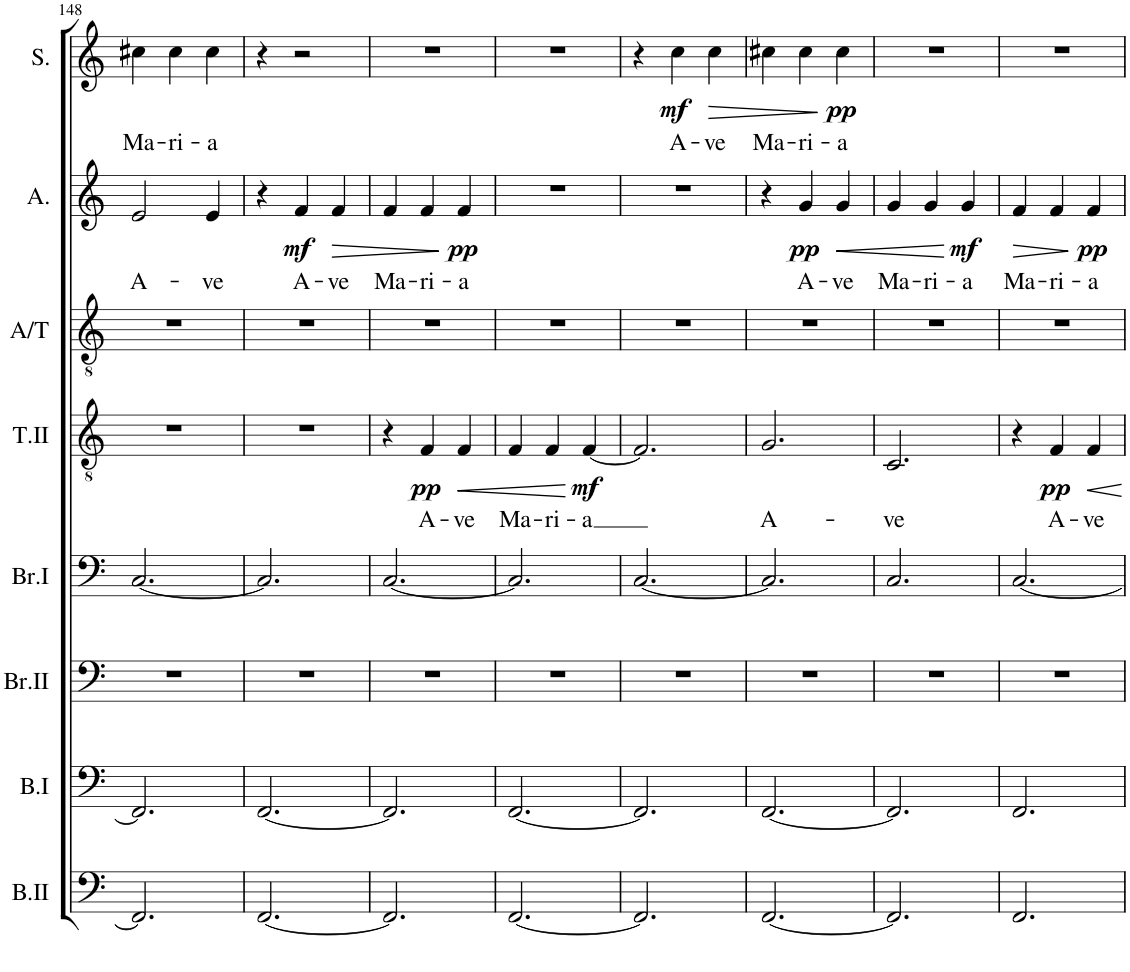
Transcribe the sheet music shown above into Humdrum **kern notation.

**kern	**kern	**kern	**kern	**kern	**text	**dynam	**kern	**kern	**text	**dynam	**kern	**text	**dynam
*part8	*part7	*part6	*part5	*part4	*part4	*part4	*part3	*part2	*part2	*part2	*part1	*part1	*part1
*staff8	*staff7	*staff6	*staff5	*staff4	*staff4	*staff4	*staff3	*staff2	*staff2	*staff2	*staff1	*staff1	*staff1
*I"Bass II	*I"Bass I	*I"Baritone II	*I"Baritone I	*I"Tenor II	*	*	*I"Altenor	*I"Alto	*	*	*I"Soprano	*	*
*I'B.II	*I'B.I	*I'Br.II	*I'Br.I	*I'T.II	*	*	*I'A/T	*I'A.	*	*	*I'S.	*	*
!!LO:PB:g=z
*clefF4	*clefF4	*clefF4	*clefF4	*clefGv2	*	*	*clefGv2	*clefG2	*	*	*clefG2	*	*
*	*	*	*	*	*	*	*Trd1c2	*	*	*	*	*	*
*k[]	*k[]	*k[]	*k[]	*k[]	*	*	*k[]	*k[]	*	*	*k[]	*	*
*M3/4	*M3/4	*M3/4	*M3/4	*M3/4	*	*	*M3/4	*M3/4	*	*	*M3/4	*	*
=148	=148	=148	=148	=148	=148	=148	=148	=148	=148	=148	=148	=148	=148
!	!	!	!	!	!	!	!	!	!LO:LY:b	!	!	!LO:LY:b	!
2.FF/]	2.FF/]	2.r	[2.C/	2.r	.	.	2.r	2e/	A-	.	4cc#X\	Ma-	.
!	!	!	!	!	!	!	!	!	!	!	!	!LO:LY:b	!
.	.	.	.	.	.	.	.	.	.	.	4cc#\	-ri-	.
!	!	!	!	!	!	!	!	!	!LO:LY:b	!	!	!LO:LY:b	!
.	.	.	.	.	.	.	.	4e/	-ve	.	4cc#\	-a	.
=149	=149	=149	=149	=149	=149	=149	=149	=149	=149	=149	=149	=149	=149
[2.FF/	[2.FF/	2.r	2.C/]	2.r	.	.	2.r	4r	.	.	4r	.	.
!	!	!	!	!	!	!	!	!	!LO:LY:b	!LO:DY:b	!	!	!
.	.	.	.	.	.	.	.	4f/	A-	mf	2r	.	.
!	!	!	!	!	!	!	!	!	!LO:LY:b	!LO:HP:b	!	!	!
.	.	.	.	.	.	.	.	4f/	-ve	>	.	.	.
=150	=150	=150	=150	=150	=150	=150	=150	=150	=150	=150	=150	=150	=150
!	!	!	!	!	!	!	!	!	!LO:LY:b	!	!	!	!
2.FF/]	2.FF/]	2.r	[2.C/	4r	.	.	2.r	4f/	Ma-	.	2.r	.	.
!	!	!	!	!	!LO:LY:b	!LO:DY:b	!	!	!LO:LY:b	!	!	!	!
.	.	.	.	4F/	A-	pp	.	4f/	-ri-	.	.	.	.
!	!	!	!	!	!LO:LY:b	!LO:HP:b	!	!	!LO:LY:b	!LO:DY:n=1:b	!	!	!
.	.	.	.	4F/	-ve	<	.	4f/	-a	] pp	.	.	.
=151	=151	=151	=151	=151	=151	=151	=151	=151	=151	=151	=151	=151	=151
!	!	!	!	!	!LO:LY:b	!	!	!	!	!	!	!	!
[2.FF/	[2.FF/	2.r	2.C/]	4F/	Ma-	.	2.r	2.r	.	.	2.r	.	.
!	!	!	!	!	!LO:LY:b	!	!	!	!	!	!	!	!
.	.	.	.	4F/	-ri-	.	.	.	.	.	.	.	.
!	!	!	!	!	!LO:LY:b	!LO:DY:n=1:b	!	!	!	!	!	!	!
.	.	.	.	[4F/	-a	[ mf	.	.	.	.	.	.	.
=152	=152	=152	=152	=152	=152	=152	=152	=152	=152	=152	=152	=152	=152
2.FF/]	2.FF/]	2.r	[2.C/	2.F/]	.	.	2.r	2.r	.	.	4r	.	.
!	!	!	!	!	!	!	!	!	!	!	!	!LO:LY:b	!LO:DY:b
.	.	.	.	.	.	.	.	.	.	.	4cc\	A-	mf
!	!	!	!	!	!	!	!	!	!	!	!	!LO:LY:b	!LO:HP:b
.	.	.	.	.	.	.	.	.	.	.	4cc\	-ve	>
=153	=153	=153	=153	=153	=153	=153	=153	=153	=153	=153	=153	=153	=153
!	!	!	!	!	!LO:LY:b	!	!	!	!	!	!	!LO:LY:b	!
[2.FF/	[2.FF/	2.r	2.C/]	2.G/	A-	.	2.r	4r	.	.	4cc#X\	Ma-	.
!	!	!	!	!	!	!	!	!	!LO:LY:b	!LO:DY:b	!	!LO:LY:b	!
.	.	.	.	.	.	.	.	4g/	A-	pp	4cc#\	-ri-	.
!	!	!	!	!	!	!	!	!	!LO:LY:b	!LO:HP:b	!	!LO:LY:b	!LO:DY:n=1:b
.	.	.	.	.	.	.	.	4g/	-ve	<	4cc#\	-a	] pp
=154	=154	=154	=154	=154	=154	=154	=154	=154	=154	=154	=154	=154	=154
!	!	!	!	!	!LO:LY:b	!	!	!	!LO:LY:b	!	!	!	!
2.FF/]	2.FF/]	2.r	2.C/	2.C/	-ve	.	2.r	4g/	Ma-	.	2.r	.	.
!	!	!	!	!	!	!	!	!	!LO:LY:b	!	!	!	!
.	.	.	.	.	.	.	.	4g/	-ri-	.	.	.	.
!	!	!	!	!	!	!	!	!	!LO:LY:b	!LO:DY:n=1:b	!	!	!
.	.	.	.	.	.	.	.	4g/	-a	[ mf	.	.	.
=155	=155	=155	=155	=155	=155	=155	=155	=155	=155	=155	=155	=155	=155
!	!	!	!	!	!	!	!	!	!LO:LY:b	!LO:HP:b	!	!	!
2.FF/	2.FF/	2.r	[2.C/	4r	.	.	2.r	4f/	Ma-	>	2.r	.	.
!	!	!	!	!	!LO:LY:b	!LO:DY:b	!	!	!LO:LY:b	!	!	!	!
.	.	.	.	4F/	A-	pp	.	4f/	-ri-	.	.	.	.
!	!	!	!	!	!LO:LY:b	!	!	!	!LO:LY:b	!LO:DY:n=1:b	!	!	!
.	.	.	.	4F/	-ve	.	.	4f/	-a	] pp	.	.	.
=	=	=	=	=	=	=	=	=	=	=	=	=	=
*-	*-	*-	*-	*-	*-	*-	*-	*-	*-	*-	*-	*-	*-
